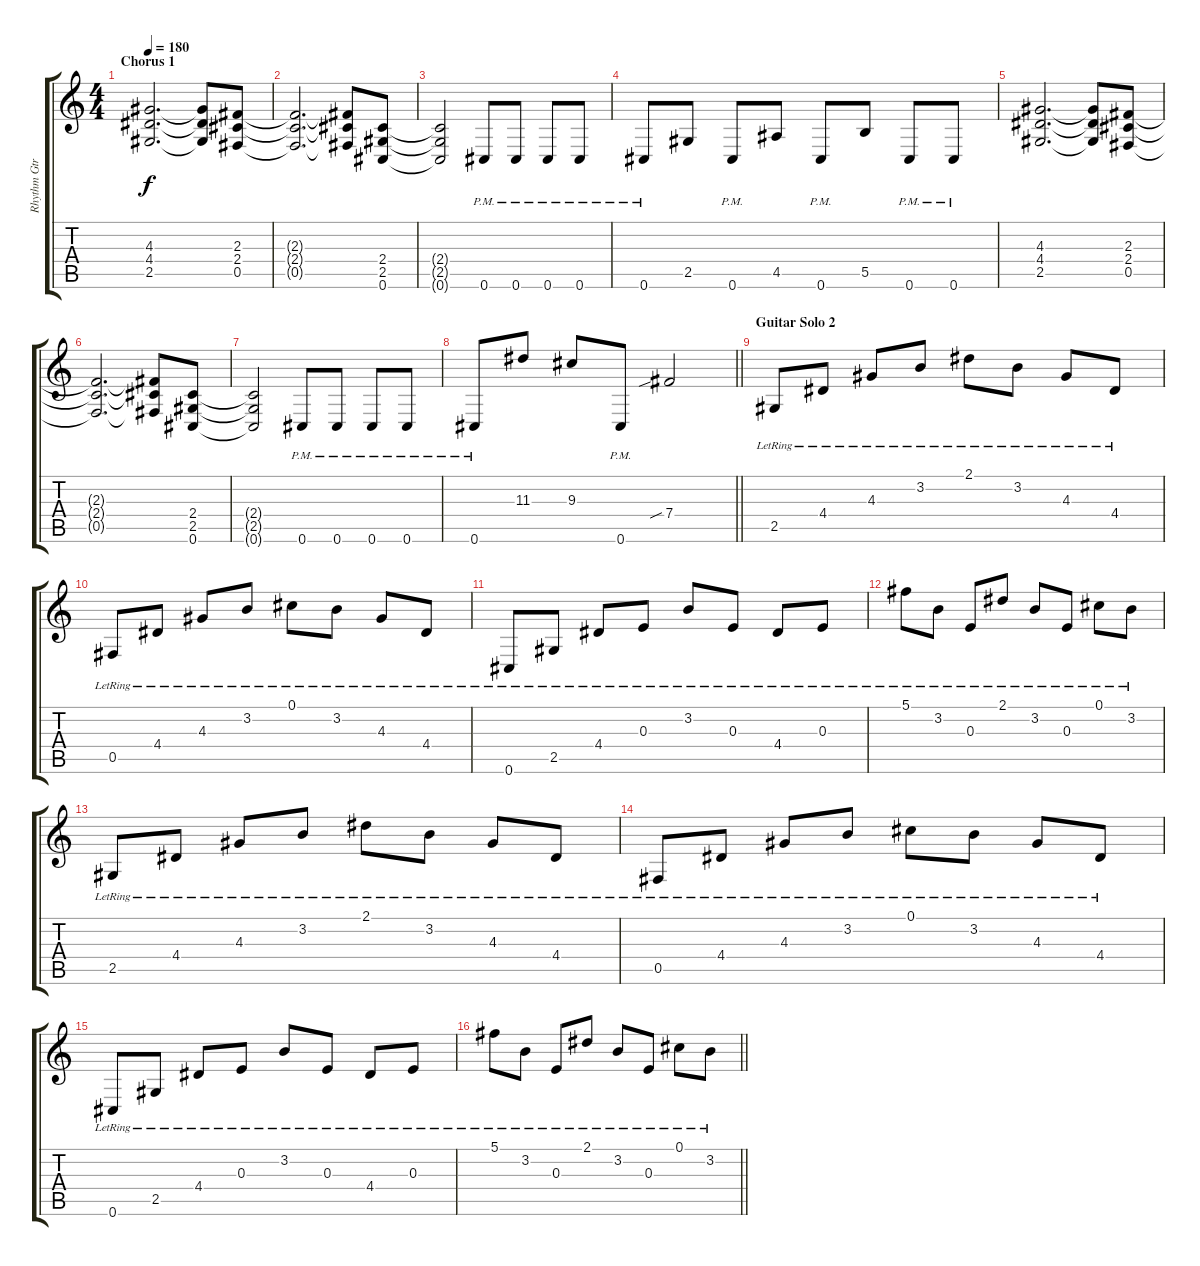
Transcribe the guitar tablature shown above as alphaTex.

\track ("Rhythm Gtr" "Rhythm Gtr") {instrument acousticguitarsteel}
\staff {score tabs}
\tuning (Db4 Ab3 E3 B2 Gb2 Db2) {hide}
\ts (4 4)
\section ("" "Chorus 1")
\tempo 180
\clef g2
\ks c
(4.3 4.4 2.5).2{d dy f} (4.3{t} 4.4{t} 2.5{t}).8 (2.3 2.4 0.5).8 |
(2.3{t} 2.4{t} 0.5{t}).2{d} (2.3{t} 2.4{t} 0.5{t}).8 (2.4 2.5 0.6).8 |
(2.4{t} 2.5{t} 0.6{t}).2 0.6{pm}.8 0.6{pm}.8 0.6{pm}.8 0.6{pm}.8 |
0.6{pm}.8 2.5.8 0.6{pm}.8 4.5.8 0.6{pm}.8 5.5.8 0.6{pm}.8 0.6{pm}.8 |
(4.3 4.4 2.5).2{d} (4.3{t} 4.4{t} 2.5{t}).8 (2.3 2.4 0.5).8 |
(2.3{t} 2.4{t} 0.5{t}).2{d} (2.3{t} 2.4{t} 0.5{t}).8 (2.4 2.5 0.6).8 |
(2.4{t} 2.5{t} 0.6{t}).2 0.6{pm}.8 0.6{pm}.8 0.6{pm}.8 0.6{pm}.8 |
\barLineRight lightlight
0.6{pm}.8 11.3.8 9.3.8 0.6{pm}.8 7.4{sib}.2 |
\section ("" "Guitar Solo 2")
2.5{lr}.8{volume 13 instrument acousticguitarsteel} 4.4{lr}.8 4.3{lr}.8 3.2{lr}.8 2.1{lr}.8 3.2{lr}.8 4.3{lr}.8 4.4{lr}.8 |
0.5{lr}.8 4.4{lr}.8 4.3{lr}.8 3.2{lr}.8 0.1{lr}.8 3.2{lr}.8 4.3{lr}.8 4.4{lr}.8 |
0.6{lr}.8 2.5{lr}.8 4.4{lr}.8 0.3{lr}.8 3.2{lr}.8 0.3{lr}.8 4.4{lr}.8 0.3{lr}.8 |
5.1{lr}.8 3.2{lr}.8 0.3{lr}.8 2.1{lr}.8 3.2{lr}.8 0.3{lr}.8 0.1{lr}.8 3.2{lr}.8 |
2.5{lr}.8 4.4{lr}.8 4.3{lr}.8 3.2{lr}.8 2.1{lr}.8 3.2{lr}.8 4.3{lr}.8 4.4{lr}.8 |
0.5{lr}.8 4.4{lr}.8 4.3{lr}.8 3.2{lr}.8 0.1{lr}.8 3.2{lr}.8 4.3{lr}.8 4.4{lr}.8 |
0.6{lr}.8 2.5{lr}.8 4.4{lr}.8 0.3{lr}.8 3.2{lr}.8 0.3{lr}.8 4.4{lr}.8 0.3{lr}.8 |
\barLineRight lightlight
5.1{lr}.8 3.2{lr}.8 0.3{lr}.8 2.1{lr}.8 3.2{lr}.8 0.3{lr}.8 0.1{lr}.8 3.2{lr}.8
